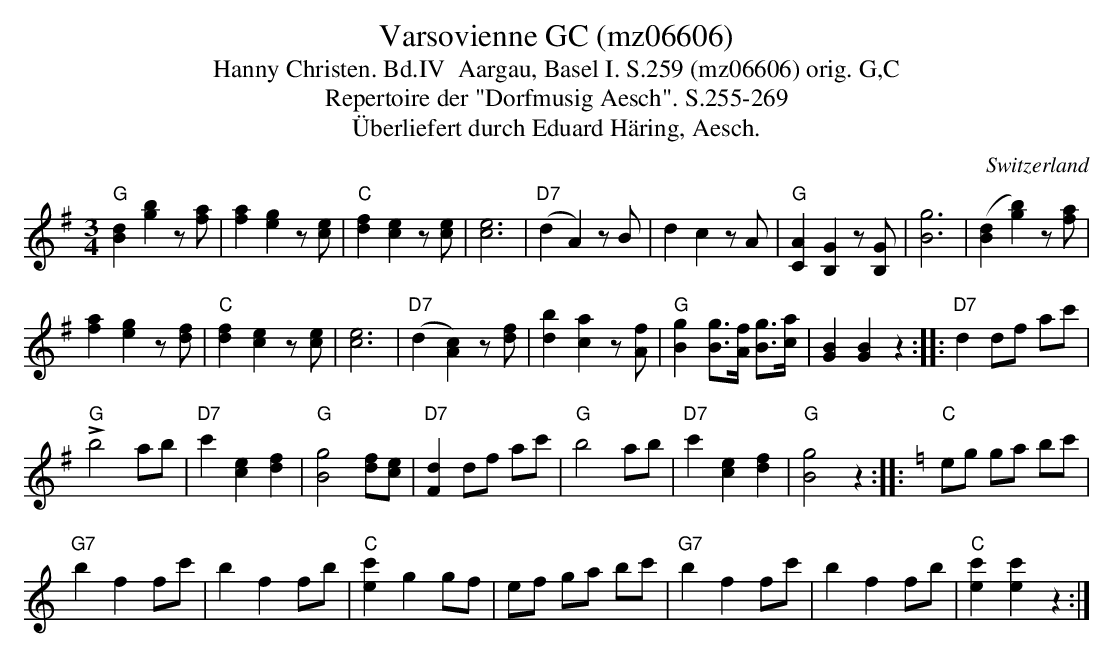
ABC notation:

X:1
T:Varsovienne GC (mz06606)
T:Hanny Christen. Bd.IV  Aargau, Basel I. S.259 (mz06606) orig. G,C
T: Repertoire der "Dorfmusig Aesch". S.255-269
T:Überliefert durch Eduard Häring, Aesch.
M:3/4
L:1/4
O:Switzerland
K:G major
"G" [Bd] [gb] z/[f/a/] | [fa] [eg] z/[c/e/] | "C"[df] [ce] z/ [c/e/]  | [c3e3]  | "D7"(dA)z/B/ | dcz/A/ | "G"[CA] [B,G] z/[B,G]/ | [B3g3] | ([Bd] [gb])z/ [fa]/  |
[af] [ge] z/[d/f/] | "C"[df] [ce]z/[c/e/] | [c3e3] | "D7"(d[Ac])z/[d/f/] | [db][ca]z/[A/f/] | "G"[Bg] [B/g/]>[A/f/] [B/g/]>[c/a/] | [BG][BG]z :: "D7"d d/f/ a/c'/ |
"G"!>!b2 a/b/ | "D7"c' [ce] [df] | "G"[B2g2] [d/f/][c/e/] | "D7"[Fd] d/f/ a/c'/ | "G"b2 a/b/ | "D7"c' [ce] [df] | "G"[B2g2]z :: [K:C] "C"e/g/ g/a/ b/c'/ |
"G7"bff/c'/ | bf f/b/ | "C"[ec'] g g/f/ | e/f/ g/a/ b/c'/ | "G7"bf f/c'/ | bf f/b/ | "C"[ec'][ec']z :|
